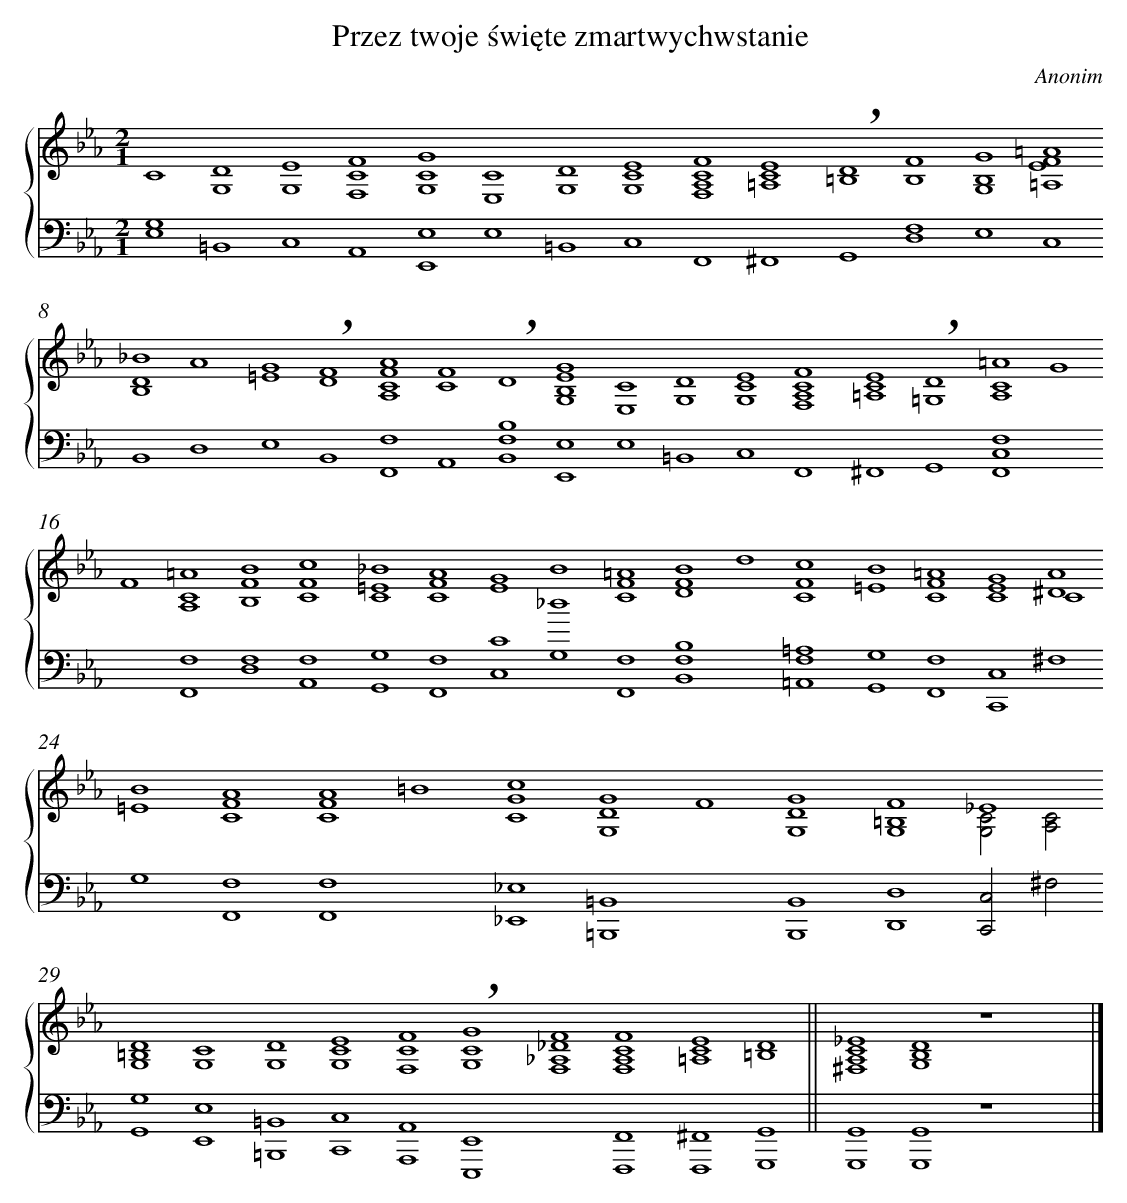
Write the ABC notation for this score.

X:1
T: Przez twoje święte zmartwychwstanie
C: Anonim
L: 1/8
M: 2/1
%%staves {1 2}
V: 1 clef=treble
V: 2 clef=bass
K: Eb
[V:1] C8D8 & x8G,8 [|]
[V:2] [G,8E,8]=B,,8 [|]
[V:1] E8F8 & G,8[C8F,8] [|]
[V:2] C,8A,,8 [|]
[V:1] G8C8 & [C8G,8]E,8 [|]
[V:2] [E,8E,,8]E,8 [|]
[V:1] D8E8 & G,8[C8G,8] [|]
[V:2] =B,,8C,8 [|]
[V:1] F8E8 & [C8A,8F,8][C8=A,8] [|]
[V:2] F,,8^F,,8 [|]
[V:1] !breath!D8F8 & =B,8B,8 [|]
[V:2] G,,8[F,8D,8] [|]
[V:1] G8=A8 & [B,8G,8][F8E8=A,8] [|]
[V:2] E,8C,8 [|]
[V:1] _B8A8 & [D8B,8]x8 [|]
[V:2] B,,8D,8 [|]
[V:1] G8!breath!F8 & =E8D8 [|]
[V:2] E,8B,,8 [|]
[V:1] A8F8 & [F8C8A,8]C8 [|]
[V:2] [F,8F,,8]A,,8 [|]
[V:1] !breath!D8G8 & x8[E8B,8G,8] [|]
[V:2] [B,8F,8B,,8][E,8E,,8] [|]
[V:1] C8D8 & E,8G,8 [|]
[V:2] E,8=B,,8 [|]
[V:1] E8F8 & [C8G,8][C8A,8F,8] [|]
[V:2] C,8F,,8 [|]
[V:1] E8!breath!D8 & [C8=A,8]=G,8 [|]
[V:2] ^F,,8G,,8 [|]
[V:1] =A8G8 & [C8A,8]x8 [|]
[V:2] [F,8C,8F,,8]x8 [|]
[V:1] F8=A8 & x8[C8A,8] [|]
[V:2] x8[F,8F,,8] [|]
[V:1] B8c8 & [F8B,8][F8C8] [|]
[V:2] [F,8D,8][F,8A,,8] [|]
[V:1] _B8A8 & [=E8C8][F8C8] [|]
[V:2] [G,8G,,8][F,8F,,8] [|]
[V:1] G8B8 & E8x8 [|]
[V:2] C8G,8 & C,8_d8 [|]
[V:1] =A8B8 & [F8C8][F8D8] [|]
[V:2] [F,8F,,8][B,8F,8B,,8] [|]
[V:1] d8c8 & x8[F8C8] [|]
[V:2] x8[=A,8F,8=A,,8] [|]
[V:1] B8=A8 & =E8[F8C8] [|]
[V:2] [G,8G,,8][F,8F,,8] [|]
[V:1] G8[A8^D8] & [E8C8]C8 [|]
[V:2] [C,8C,,8]^F,8 [|]
[V:1] B8A8 & =E8[F8C8] [|]
[V:2] G,8[F,8F,,8] [|]
[V:1] A8=B8 & [F8C8]x8 [|]
[V:2] [F,8F,,8]x8 [|]
[V:1] c8G8 & [G8C8][D8G,8]- [|]
[V:2] [_E,8_E,,8][=B,,8=B,,,8]- [|]
[V:1] F8G8 & x8[D8G,8] [|]
[V:2] x8[B,,8B,,,8] [|]
[V:1] F8_E8 & [=B,8G,8][C4G,4][C4A,4] [|]
[V:2] [D,8D,,8][C,4C,,4]^F,4 [|]
[V:1] D8C8 & [=B,8G,8]G,8 [|]
[V:2] [G,8G,,8][E,8E,,8] [|]
[V:1] D8E8 & G,8[C8G,8] [|]
[V:2] [=B,,8=B,,,8][C,8C,,8] [|]
[V:1] F8!breath!G8 & [C8F,8][C8G,8] [|]
[V:2] [A,,8A,,,8][E,,8E,,,8] [|]
[V:1] F8F8 & [_D8_A,8F,8][C8A,8F,8] [|]
[V:2] x8[F,,8F,,,8] [|]
[V:1] E8D8 & [C8=A,8]=B,8 ||
[V:2] [^F,,8F,,,8][G,,8G,,,8] ||
[V:1] _E8D8 & [C8A,8^F,8][B,8G,8] [|]
[V:2] [G,,8G,,,8][G,,8G,,,8] [|]
[V:1] z8x8 |]
[V:2] z8x8 |]
